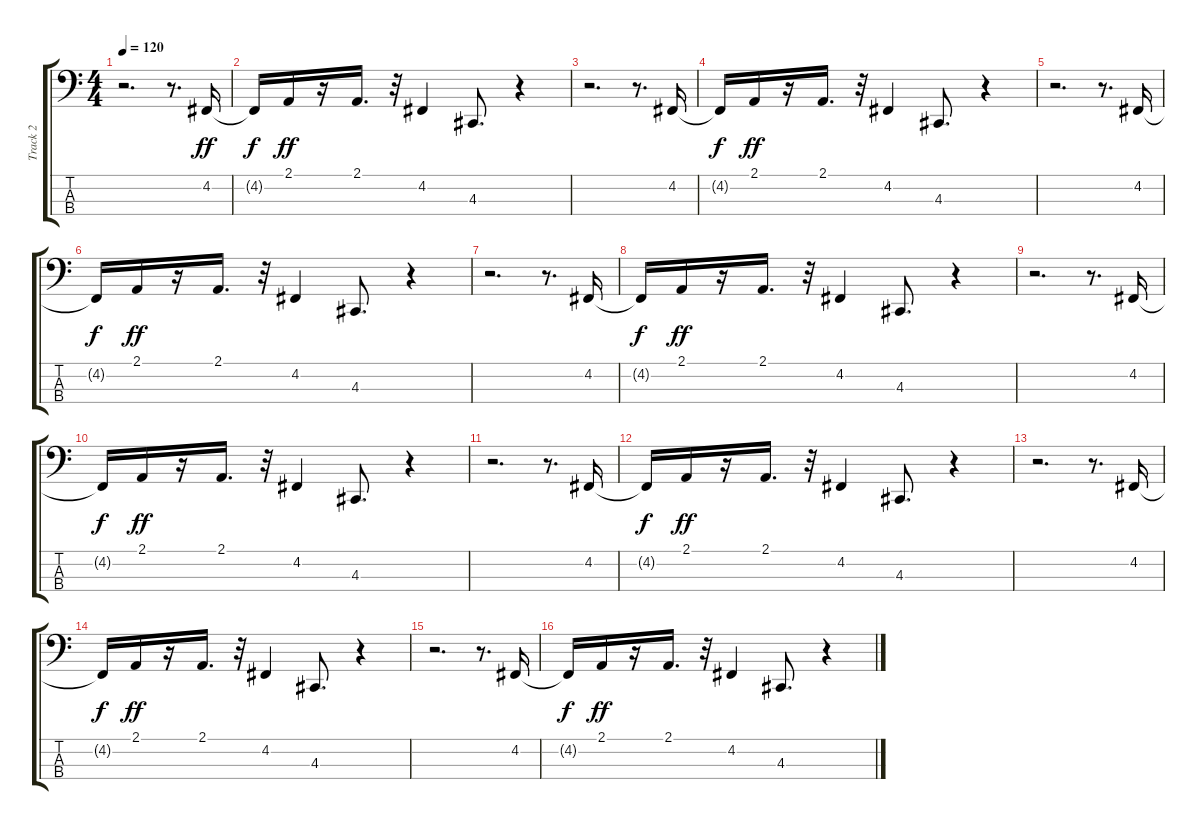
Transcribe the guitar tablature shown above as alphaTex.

\track ("Track 2" "Track 2") {instrument lead1square}
\staff {score tabs}
\tuning (G2 D2 A1 E1) {hide}
\ts (4 4)
\tempo 120
\clef f4
\ks c
r.2{d dy ff} r.8{d} 4.2.16 |
4.2{t}.16{dy f} 2.1.16{dy ff} r.16 2.1.16{d} r.32 4.2.4 4.3.8{d} r.4 |
r.2{d} r.8{d} 4.2.16 |
4.2{t}.16{dy f} 2.1.16{dy ff} r.16 2.1.16{d} r.32 4.2.4 4.3.8{d} r.4 |
r.2{d} r.8{d} 4.2.16 |
4.2{t}.16{dy f} 2.1.16{dy ff} r.16 2.1.16{d} r.32 4.2.4 4.3.8{d} r.4 |
r.2{d} r.8{d} 4.2.16 |
4.2{t}.16{dy f} 2.1.16{dy ff} r.16 2.1.16{d} r.32 4.2.4 4.3.8{d} r.4 |
r.2{d} r.8{d} 4.2.16 |
4.2{t}.16{dy f} 2.1.16{dy ff} r.16 2.1.16{d} r.32 4.2.4 4.3.8{d} r.4 |
r.2{d} r.8{d} 4.2.16 |
4.2{t}.16{dy f} 2.1.16{dy ff} r.16 2.1.16{d} r.32 4.2.4 4.3.8{d} r.4 |
r.2{d} r.8{d} 4.2.16 |
4.2{t}.16{dy f} 2.1.16{dy ff} r.16 2.1.16{d} r.32 4.2.4 4.3.8{d} r.4 |
r.2{d} r.8{d} 4.2.16 |
4.2{t}.16{dy f} 2.1.16{dy ff} r.16 2.1.16{d} r.32 4.2.4 4.3.8{d} r.4
